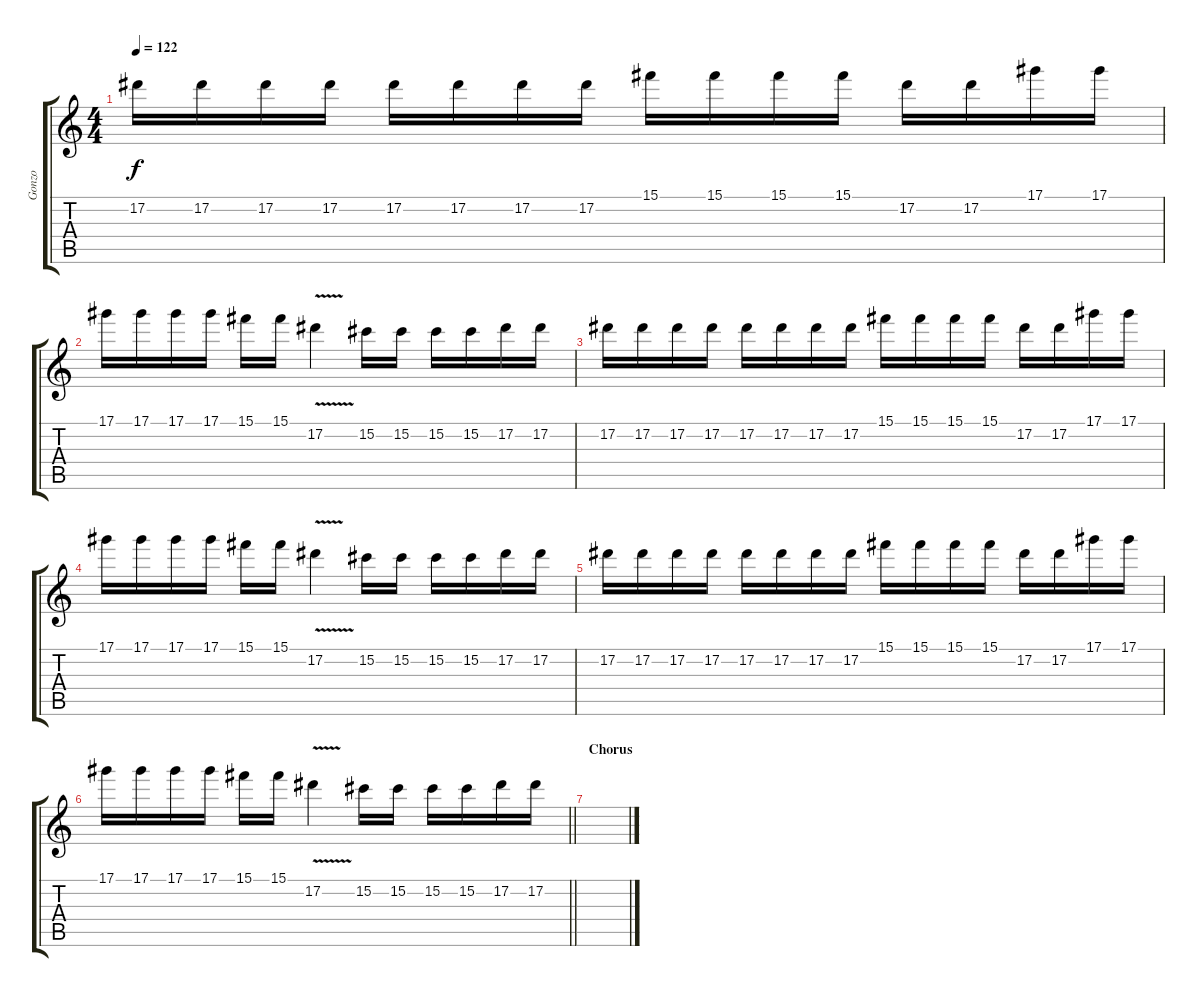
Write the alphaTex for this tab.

\track ("Gonzo" "Gonzo") {instrument distortionguitar}
\staff {score tabs}
\tuning (Eb4 Bb3 Gb3 Db3 Ab2 Eb2) {hide}
\ts (4 4)
\tempo 122
\clef g2
\ks c
17.2.16{dy f} 17.2.16 17.2.16 17.2.16 17.2.16 17.2.16 17.2.16 17.2.16 15.1.16 15.1.16 15.1.16 15.1.16 17.2.16 17.2.16 17.1.16 17.1.16 |
17.1.16 17.1.16 17.1.16 17.1.16 15.1.16 15.1.16 17.2{v}.4 15.2.16 15.2.16 15.2.16 15.2.16 17.2.16 17.2.16 |
17.2.16 17.2.16 17.2.16 17.2.16 17.2.16 17.2.16 17.2.16 17.2.16 15.1.16 15.1.16 15.1.16 15.1.16 17.2.16 17.2.16 17.1.16 17.1.16 |
17.1.16 17.1.16 17.1.16 17.1.16 15.1.16 15.1.16 17.2{v}.4 15.2.16 15.2.16 15.2.16 15.2.16 17.2.16 17.2.16 |
17.2.16 17.2.16 17.2.16 17.2.16 17.2.16 17.2.16 17.2.16 17.2.16 15.1.16 15.1.16 15.1.16 15.1.16 17.2.16 17.2.16 17.1.16 17.1.16 |
\barLineRight lightlight
17.1.16 17.1.16 17.1.16 17.1.16 15.1.16 15.1.16 17.2{v}.4 15.2.16 15.2.16 15.2.16 15.2.16 17.2.16 17.2.16 |
\section ("" "Chorus")
